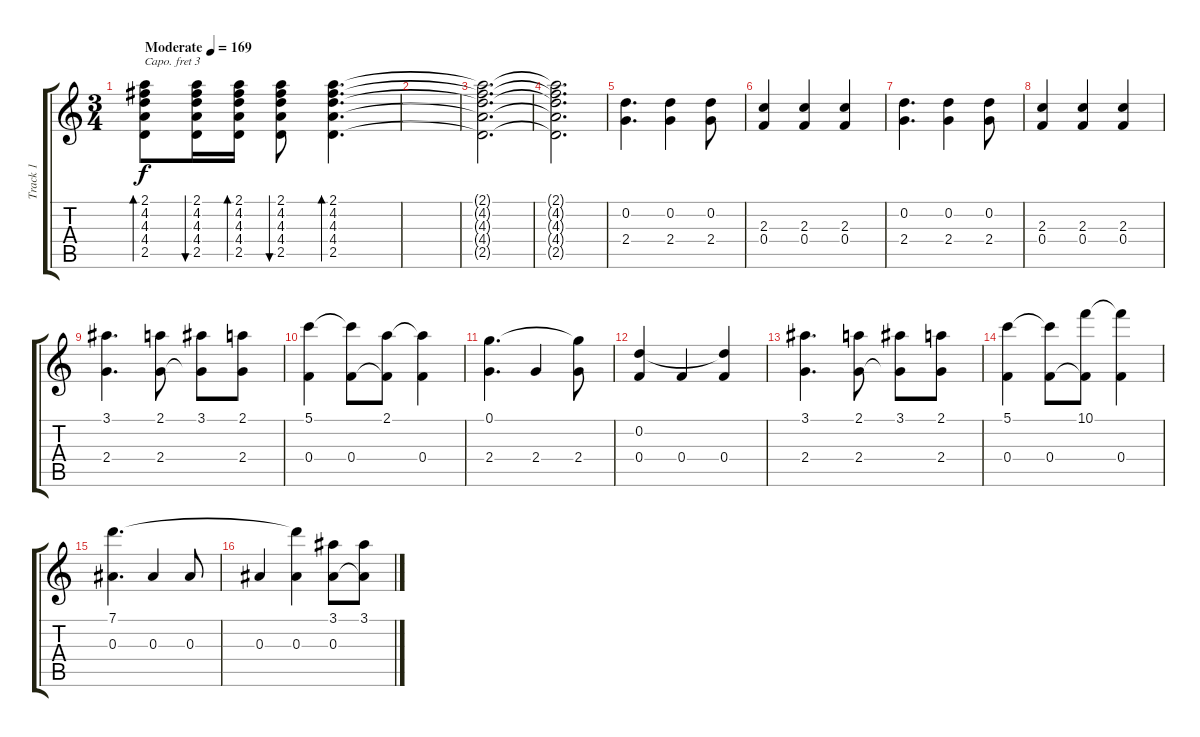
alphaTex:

\track ("Track 1" "Track 1") {instrument acousticguitarsteel}
\staff {score tabs}
\capo 3
\tuning (E4 B3 G3 D3 A2 D2) {hide}
\ts (3 4)
\tempo (169 "Moderate")
\clef g2
\ks c
(2.1 4.2 4.3 4.4 2.5).8{bd 60 dy f instrument acousticguitarsteel} (2.1 4.2 4.3 4.4 2.5).16{bu 60} (2.1 4.2 4.3 4.4 2.5).16{bd 60} (2.1 4.2 4.3 4.4 2.5).8{bu 60} (2.1 4.2 4.3 4.4 2.5).4{d bd 60} |
|
(2.1{t} 4.2{t} 4.3{t} 4.4{t} 2.5{t}).2{d} |
(2.1{t} 4.2{t} 4.3{t} 4.4{t} 2.5{t}).2{d} |
(0.2 2.4).4{d} (0.2 2.4).4 (0.2 2.4).8 |
(2.3 0.4).4 (2.3 0.4).4 (2.3 0.4).4 |
(0.2 2.4).4{d} (0.2 2.4).4 (0.2 2.4).8 |
(2.3 0.4).4 (2.3 0.4).4 (2.3 0.4).4 |
(3.1 2.4).4{d} (2.1 2.4).8 (3.1 2.4{t}).8 (2.1 2.4).8 |
(5.1 0.4).4 (5.1{t} 0.4).8 (2.1 0.4{t}).8 (2.1{t} 0.4).4 |
(0.1 2.4).4{d} 2.4.4 (0.1{t} 2.4).8 |
(0.2 0.4).4 0.4.4 (0.2{t} 0.4).4 |
(3.1 2.4).4{d} (2.1 2.4).8 (3.1 2.4{t}).8 (2.1 2.4).8 |
(5.1 0.4).4 (5.1{t} 0.4).8 (10.1 0.4{t}).8 (10.1{t} 0.4).4 |
(7.1 0.3).4{d} 0.3.4 0.3.8 |
0.3.4 (7.1{t} 0.3).4 (3.1 0.3).8 (3.1 0.3{t}).8
